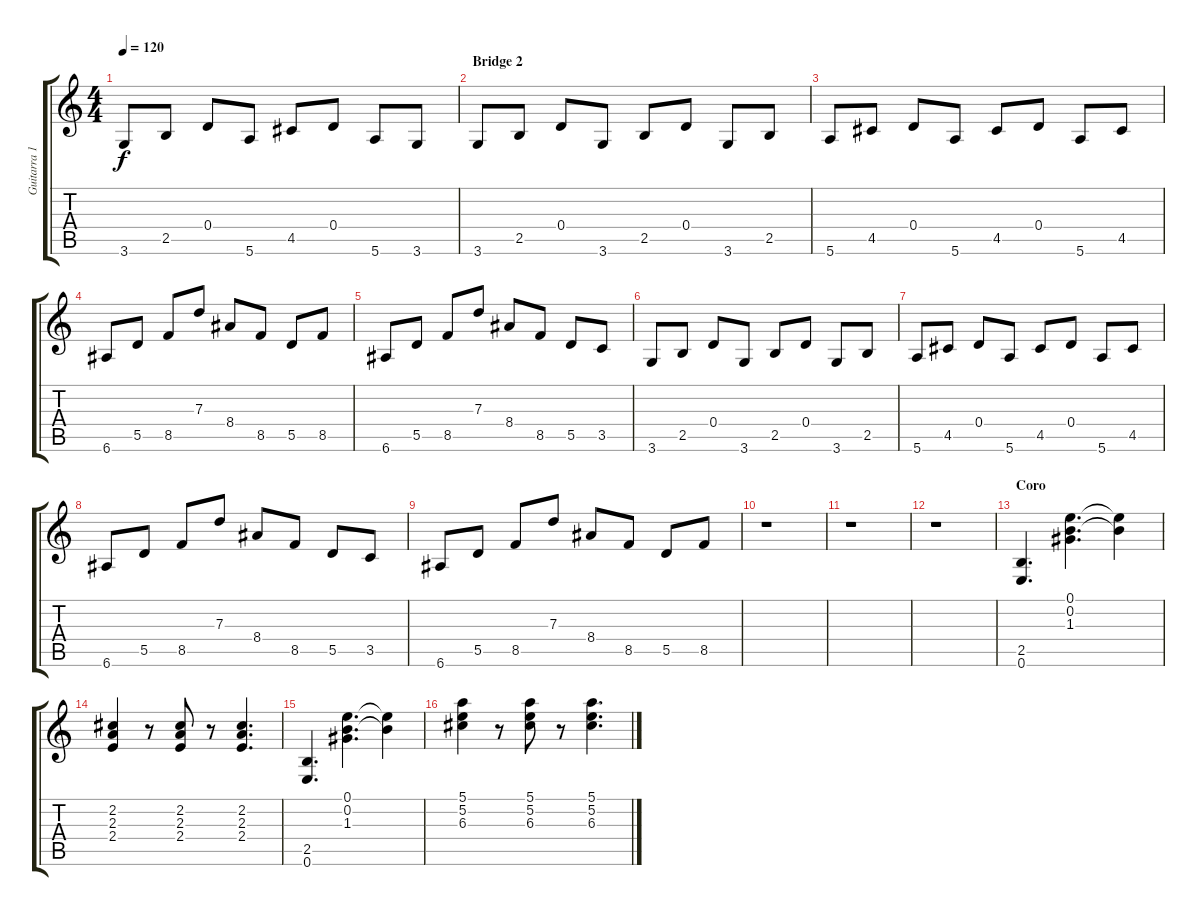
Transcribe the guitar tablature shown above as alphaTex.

\track ("Guitarra 1" "Guitarra 1") {instrument electricguitarclean}
\staff {score tabs}
\tuning (E4 B3 G3 D3 A2 E2) {hide}
\ts (4 4)
\tempo 120
\clef g2
\ks c
3.6.8{dy f} 2.5.8 0.4.8 5.6.8 4.5.8 0.4.8 5.6.8 3.6.8 |
\section ("" "Bridge 2")
3.6.8 2.5.8 0.4.8 3.6.8 2.5.8 0.4.8 3.6.8 2.5.8 |
5.6.8 4.5.8 0.4.8 5.6.8 4.5.8 0.4.8 5.6.8 4.5.8 |
6.6.8 5.5.8 8.5.8 7.3.8 8.4.8 8.5.8 5.5.8 8.5.8 |
6.6.8 5.5.8 8.5.8 7.3.8 8.4.8 8.5.8 5.5.8 3.5.8 |
3.6.8 2.5.8 0.4.8 3.6.8 2.5.8 0.4.8 3.6.8 2.5.8 |
5.6.8 4.5.8 0.4.8 5.6.8 4.5.8 0.4.8 5.6.8 4.5.8 |
6.6.8 5.5.8 8.5.8 7.3.8 8.4.8 8.5.8 5.5.8 3.5.8 |
6.6.8 5.5.8 8.5.8 7.3.8 8.4.8 8.5.8 5.5.8 8.5.8 |
r.1 |
r.1 |
r.1 |
\section ("" "Coro ")
(2.5 0.6).4{d} (0.1 0.2 1.3).4{d} (0.1{t} 0.2{t}).4 |
(2.2 2.3 2.4).4 r.8 (2.2 2.3 2.4).8 r.8 (2.2 2.3 2.4).4{d} |
(2.5 0.6).4{d} (0.1 0.2 1.3).4{d} (0.1{t} 0.2{t}).4 |
(5.1 5.2 6.3).4 r.8 (5.1 5.2 6.3).8 r.8 (5.1 5.2 6.3).4{d}
